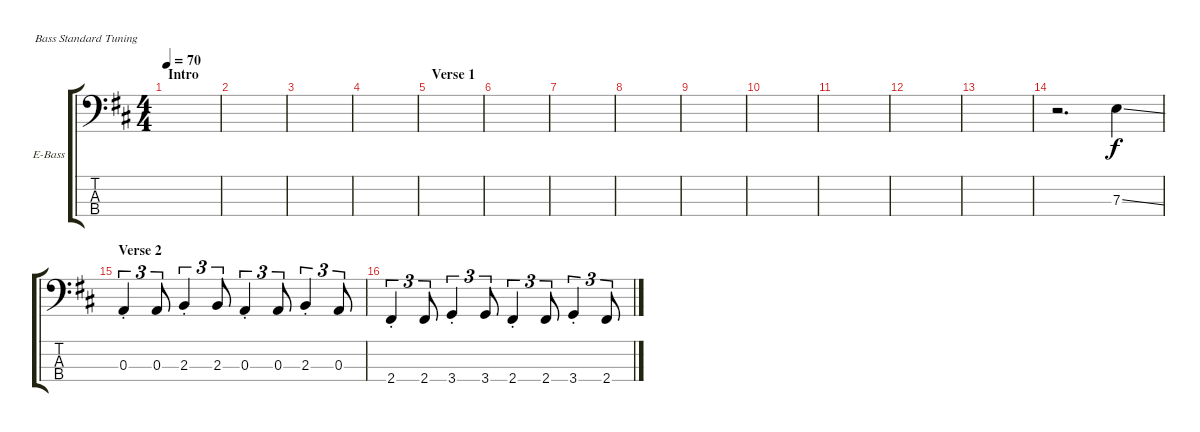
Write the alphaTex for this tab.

\defaultSystemsLayout 4
\bracketExtendMode groupsimilarinstruments
\firstSystemTrackNameOrientation horizontal
\otherSystemsTrackNameOrientation horizontal
\track ("Electric Bass" "E-Bass") {solo instrument electricbassfinger}
\staff {score tabs}
\tuning (G2 D2 A1 E1)
\ts (4 4)
\section ("" "Intro")
\tempo 70
\clef f4
\scale
0.523077
\ks d
|
\scale
0.238462 |
\scale
0.238462 |
\scale
0.333333 |
\section ("" "Verse 1")
\scale
0.333333 |
\scale
0.333333 |
\scale
0.333333 |
\scale
0.333333 |
\scale
0.333333 |
\scale
0.333333 |
\scale
0.333333 |
\scale
0.333333 |
\scale
0.333333 |
\scale
0.333333 r.2{d} 7.3{ss}.4 |
\section ("" "Verse 2")
\scale
0.333333 0.3{st}.4{tu (3 2)} 0.3.8{tu (3 2)} 2.3{st}.4{tu (3 2)} 2.3.8{tu (3 2)} 0.3{st}.4{tu (3 2)} 0.3.8{tu (3 2)} 2.3{st}.4{tu (3 2)} 0.3.8{tu (3 2)} |
\scale
0.333333 2.4{st}.4{tu (3 2)} 2.4.8{tu (3 2)} 3.4{st}.4{tu (3 2)} 3.4.8{tu (3 2)} 2.4{st}.4{tu (3 2)} 2.4.8{tu (3 2)} 3.4{st}.4{tu (3 2)} 2.4.8{tu (3 2)}
